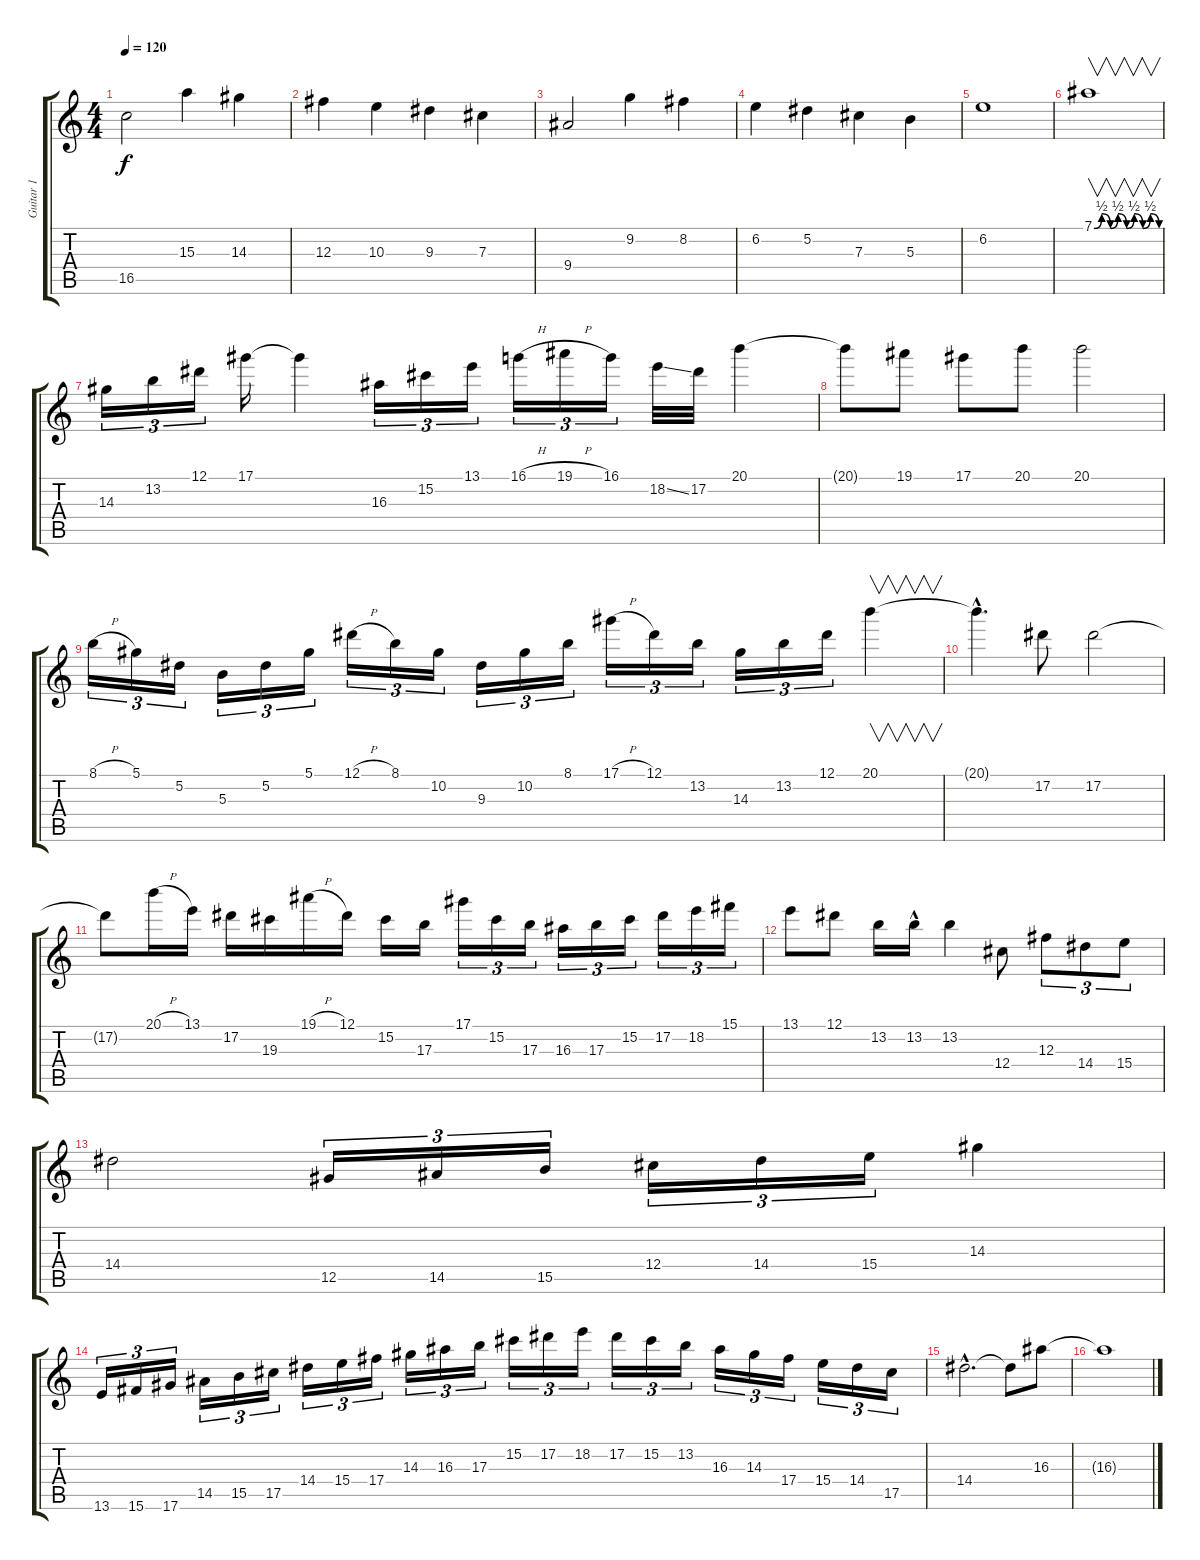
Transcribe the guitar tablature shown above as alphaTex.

\track ("Guitar 1" "Guitar 1") {instrument overdrivenguitar}
\staff {score tabs}
\tuning (Eb4 Bb3 Gb3 Db3 Ab2 Eb2) {hide}
\ts (4 4)
\tempo 120
\clef g2
\ks c
16.5.2{dy f} 15.3.4 14.3.4 |
12.3.4 10.3.4 9.3.4 7.3.4 |
9.4.2 9.2.4 8.2.4 |
6.2.4 5.2.4 7.3.4 5.3.4 |
6.2.1 |
7.1{be (custom 0 0 7 2 15 0 22 2 30 0 37 2 45 0 52 2 60 0)}.1{v} |
14.3.16{tu (3 2)} 13.2.16{tu (3 2)} 12.1.16{tu (3 2)} 17.1.16 17.1{t}.4 16.3.16{tu (3 2)} 15.2.16{tu (3 2)} 13.1.16{tu (3 2)} 16.1{h}.16{tu (3 2)} 19.1{h}.16{tu (3 2)} 16.1.16{tu (3 2)} 18.2{ss}.32 17.2.32 20.1.4 |
20.1{t}.8 19.1.8 17.1.8 20.1.8 20.1.2 |
8.1{h}.16{tu (3 2)} 5.1.16{tu (3 2)} 5.2.16{tu (3 2)} 5.3.16{tu (3 2)} 5.2.16{tu (3 2)} 5.1.16{tu (3 2)} 12.1{h}.16{tu (3 2)} 8.1.16{tu (3 2)} 10.2.16{tu (3 2)} 9.3.16{tu (3 2)} 10.2.16{tu (3 2)} 8.1.16{tu (3 2)} 17.1{h}.16{tu (3 2)} 12.1.16{tu (3 2)} 13.2.16{tu (3 2)} 14.3.16{tu (3 2)} 13.2.16{tu (3 2)} 12.1.16{tu (3 2)} 20.1.4{v} |
20.1{hac t}.4{d} 17.2.8 17.2.2 |
17.2{t}.8 20.1{h}.16 13.1.16 17.2.16 19.3.16 19.1{h}.16 12.1.16 15.2.16 17.3.16 17.1.16{tu (3 2)} 15.2.16{tu (3 2)} 17.3.16{tu (3 2)} 16.3.16{tu (3 2)} 17.3.16{tu (3 2)} 15.2.16{tu (3 2)} 17.2.16{tu (3 2)} 18.2.16{tu (3 2)} 15.1.16{tu (3 2)} |
13.1.8 12.1.8 13.2.16 13.2{hac}.16 13.2.4 12.4.8 12.3.8{tu (3 2)} 14.4.8{tu (3 2)} 15.4.8{tu (3 2)} |
14.4.2 12.5.16{tu (3 2)} 14.5.16{tu (3 2)} 15.5.16{tu (3 2)} 12.4.16{tu (3 2)} 14.4.16{tu (3 2)} 15.4.16{tu (3 2)} 14.3.4 |
13.6.16{tu (3 2)} 15.6.16{tu (3 2)} 17.6.16{tu (3 2)} 14.5.16{tu (3 2)} 15.5.16{tu (3 2)} 17.5.16{tu (3 2)} 14.4.16{tu (3 2)} 15.4.16{tu (3 2)} 17.4.16{tu (3 2)} 14.3.16{tu (3 2)} 16.3.16{tu (3 2)} 17.3.16{tu (3 2)} 15.2.16{tu (3 2)} 17.2.16{tu (3 2)} 18.2.16{tu (3 2)} 17.2.16{tu (3 2)} 15.2.16{tu (3 2)} 13.2.16{tu (3 2)} 16.3.16{tu (3 2)} 14.3.16{tu (3 2)} 17.4.16{tu (3 2)} 15.4.16{tu (3 2)} 14.4.16{tu (3 2)} 17.5.16{tu (3 2)} |
14.4{hac}.2{d} 14.4{t}.8 16.3.8 |
16.3{t}.1
